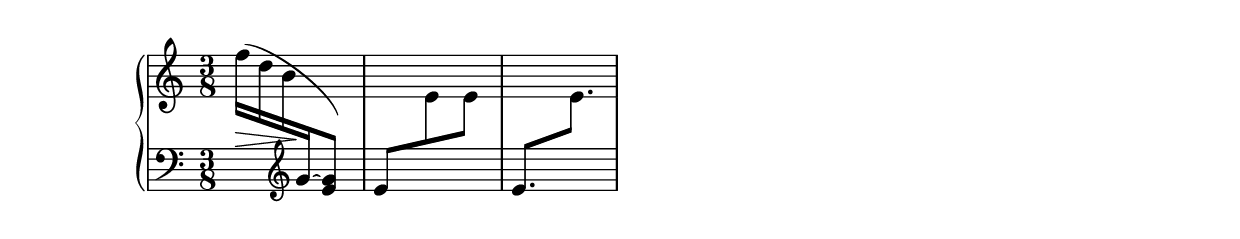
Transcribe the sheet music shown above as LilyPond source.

\version "2.7.32"
\header {
    texidoc = "Cross staff  (kneed) beams do not cause extreme slopes."
}

\layout { ragged-right = ##t}

\context PianoStaff <<
  \new Staff = "up"
  \relative c'' <<
    {
      \stemDown
      f16( \> d b\! \change Staff = down \stemUp
      \clef treble g ~ < g e>8)
      
      e[ \change Staff = up
	 \stemDown
	 e e]
      \change Staff = down
      \stemUp
      e8.[
	\change Staff = up
	\stemDown
	e8.]
      
    } \\
  >>
  \new Staff = "down" {
    \time 3/8 \clef bass s4.*3 }
>>

